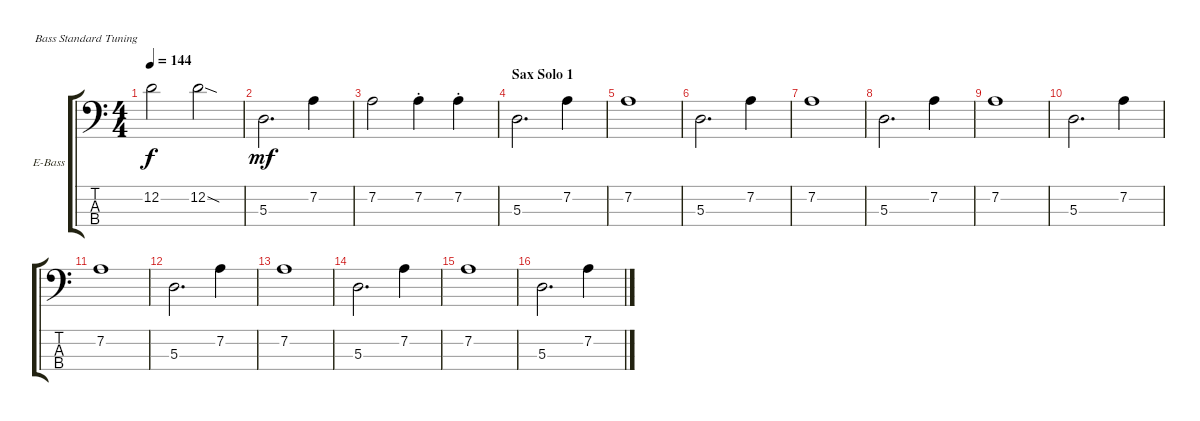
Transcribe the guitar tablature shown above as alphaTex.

\bracketExtendMode groupsimilarinstruments
\firstSystemTrackNameOrientation horizontal
\otherSystemsTrackNameOrientation horizontal
\track ("Bass (Waters)" "E-Bass") {multiBarRest instrument electricbassfinger}
\staff {score tabs}
\tuning (G2 D2 A1 E1)
\ts (4 4)
\tempo 144
\clef f4
\ks c
12.2.2{dy f} 12.2{sod}.2 |
5.3.2{d dy mf} 7.2.4 |
7.2.2 7.2{st}.4 7.2{st}.4 |
\section ("" "Sax Solo 1")
5.3.2{d} 7.2.4 |
7.2.1 |
5.3.2{d} 7.2.4 |
7.2.1 |
5.3.2{d} 7.2.4 |
7.2.1 |
5.3.2{d} 7.2.4 |
7.2.1 |
5.3.2{d} 7.2.4 |
7.2.1 |
5.3.2{d} 7.2.4 |
7.2.1 |
5.3.2{d} 7.2.4
